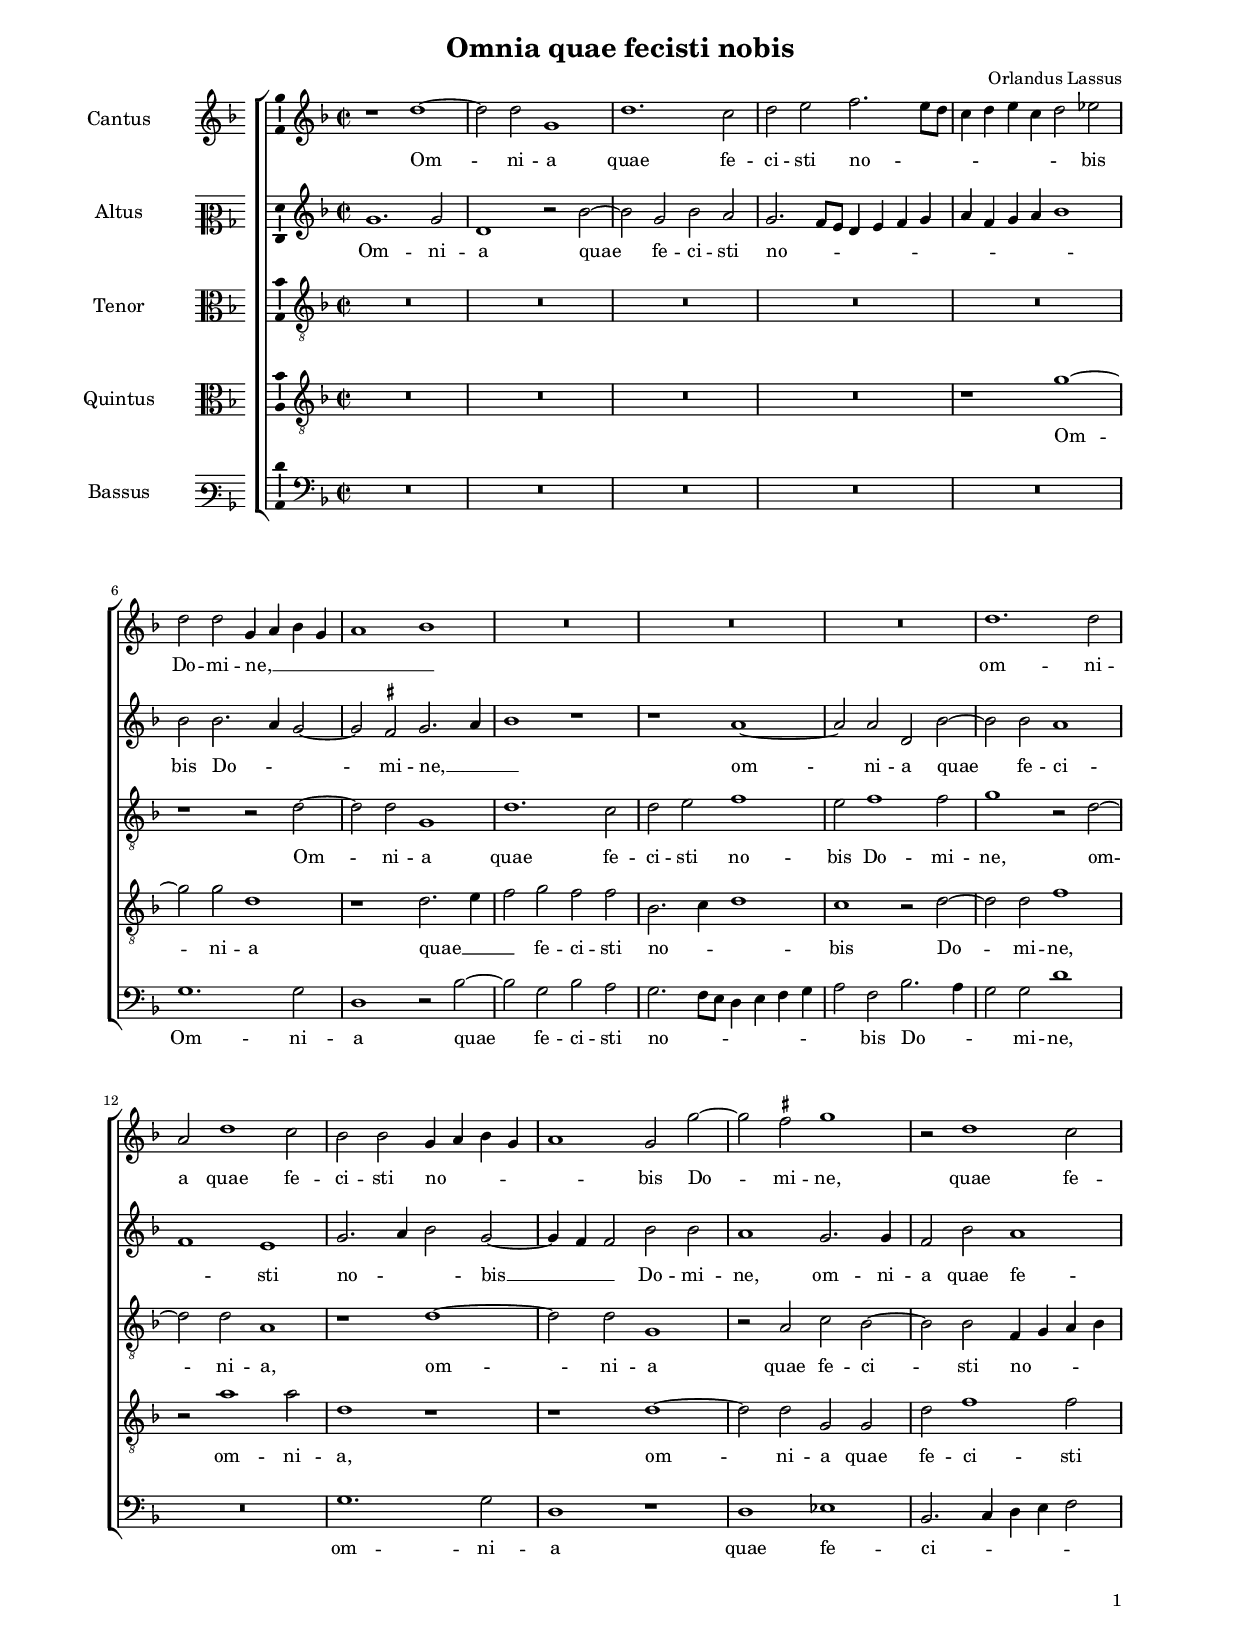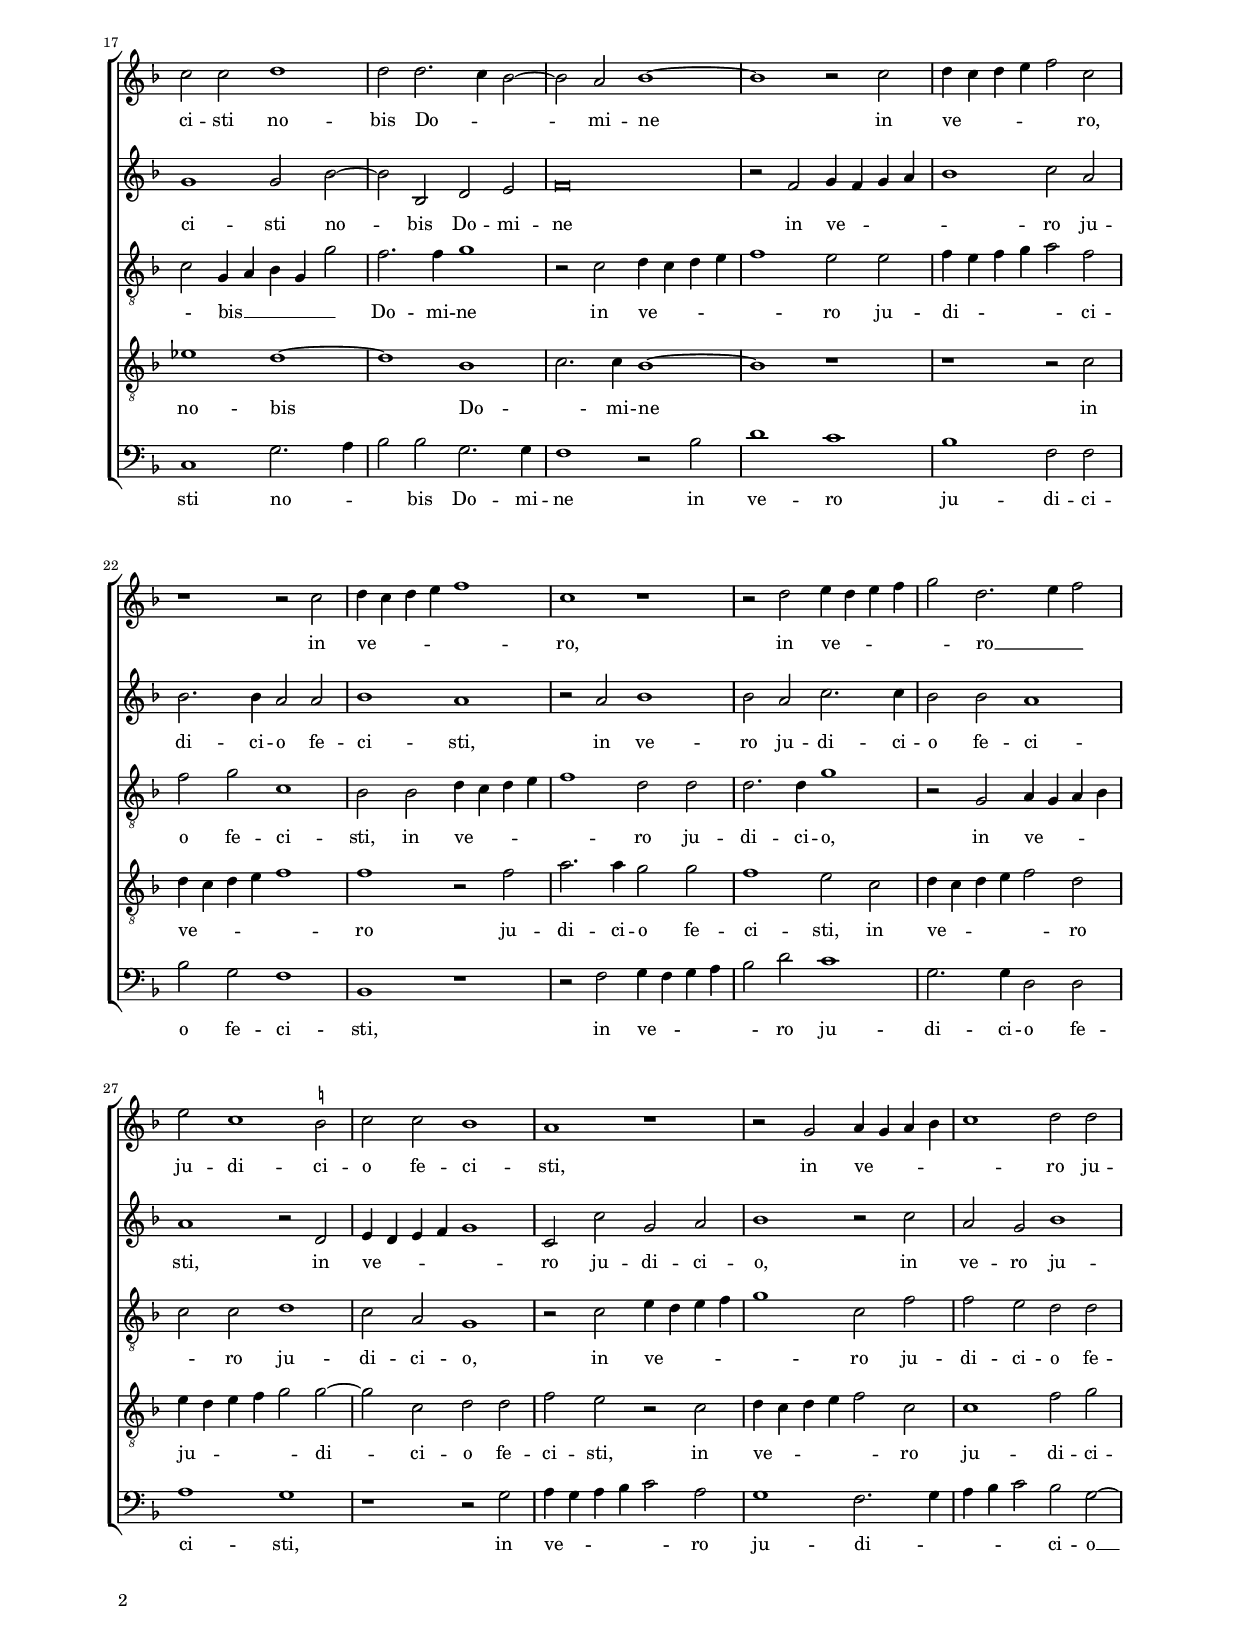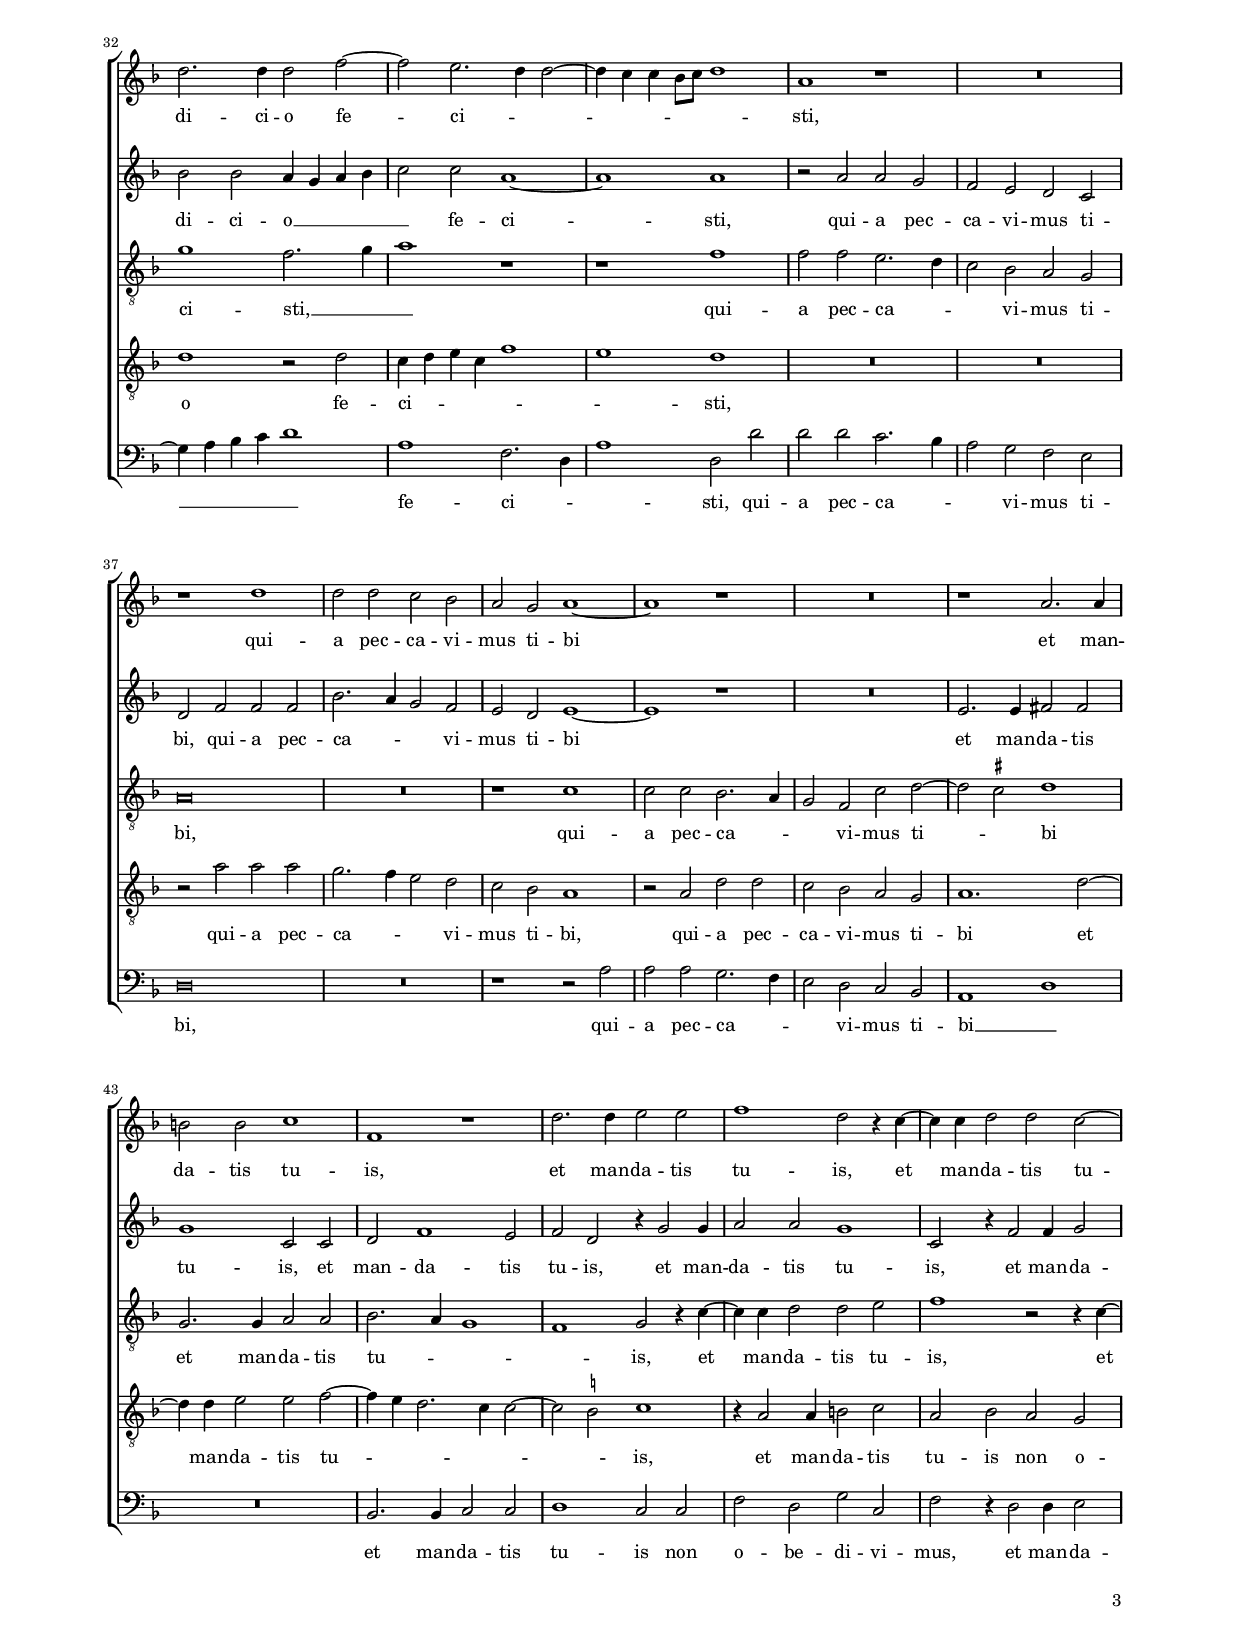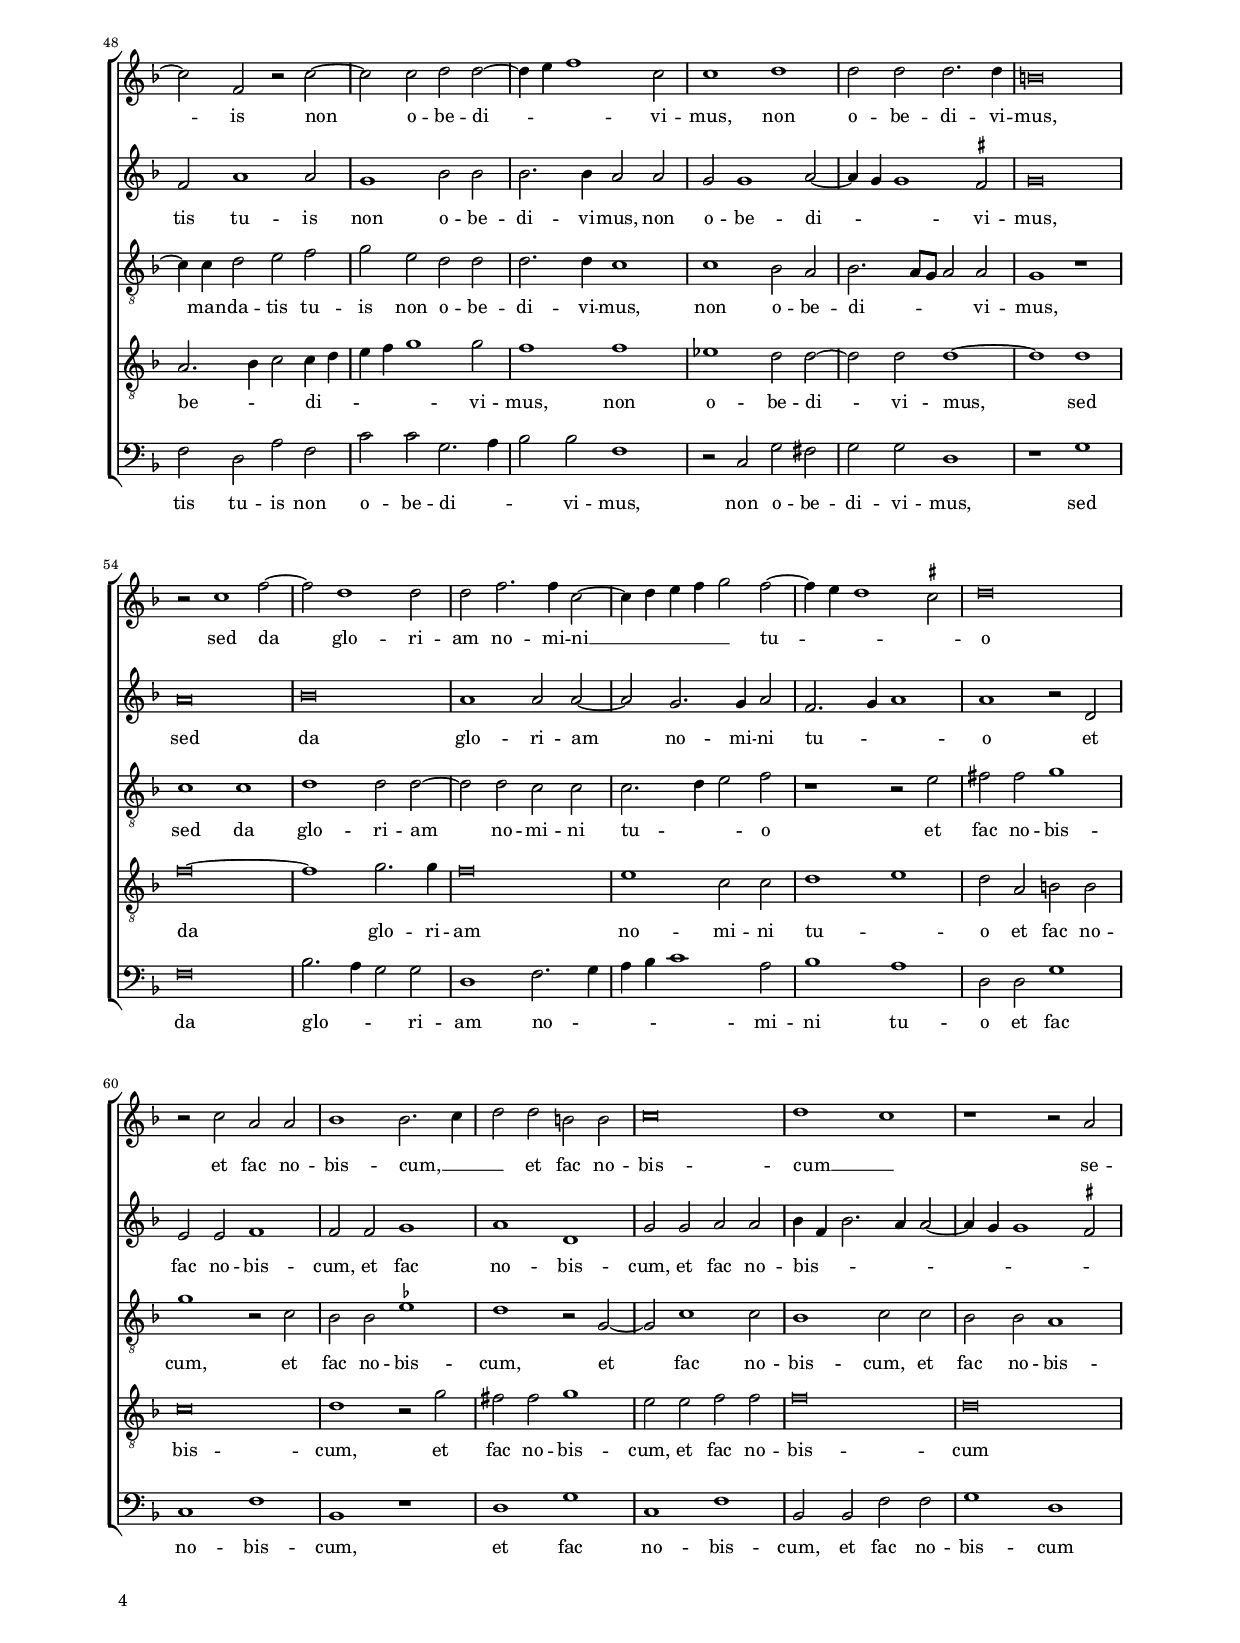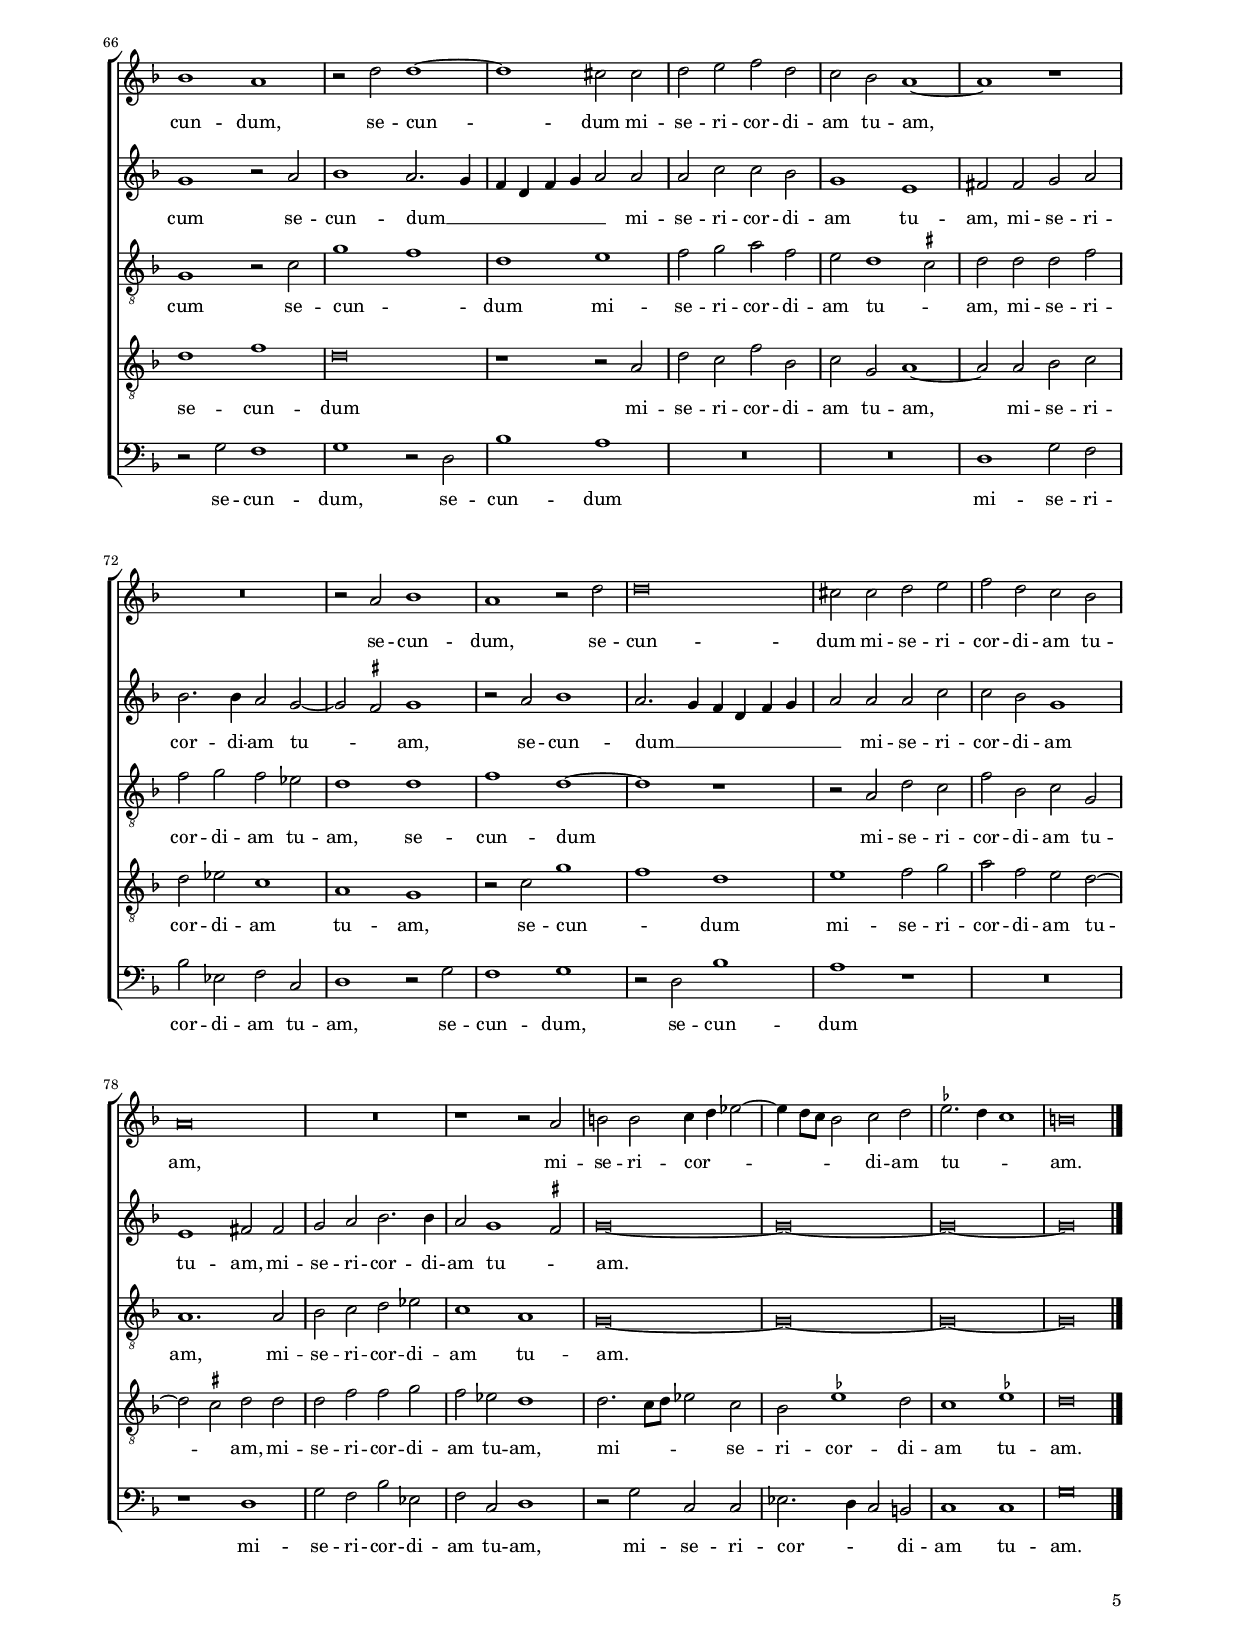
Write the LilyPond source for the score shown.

\header
{
  title="Omnia quae fecisti nobis"
  composer="Orlandus Lassus"
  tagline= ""
}

\version "2.22.1"
\include "deutsch.ly"
#(set-global-staff-size 15)
#(ly:set-option 'point-and-click #f)

	
\paper
	{
	top-margin = 1.8 \cm
	bottom-margin = 1.2 \cm
	left-margin = 2 \cm
	right-margin = 2 \cm
	ragged-bottom = ##f
	ragged-last-bottom = ##t
	print-page-number = ##f
	system-system-spacing = #'((basic-distance . 17) (minimum-distance . 14) (padding . 7) (strechability . 150))
    oddFooterMarkup=\markup   \fill-line { "" \fromproperty #'page:page-number-string }
    evenFooterMarkup=\markup  \fill-line { \fromproperty #'page:page-number-string "" }
    last-bottom-spacing = #'((basic-distance . 12) (minimum-distance . 7) (padding . 4))
    systems-per-page = 3
	}

	m = \melisma
    me = \melismaEnd
    
global = {
	\key f \major
	\time 2/2 \set Score.measureLength = #(ly:make-moment 2/1)
	\skip 1*2*84 \bar "|."
	}

	
    
    ficta = { \once \set suggestAccidentals = ##t }
	
	forget = #(define-music-function (music) (ly:music?) #{
		\accidentalStyle forget
		$music
		\accidentalStyle default
		#})



incipitcantus = \markup { \score {
	{
	\set Staff.instrumentName = \markup { \fontsize #1 "Cantus" }
	\key f \major
	\clef violin
	s4 \bar ""
	}
	\layout  {
	raggedright = ##t
	line-width = 3\cm
	\context { \Staff \remove Time_signature_engraver }
	\override Staff.Clef.Y-extent = #'(0 . 0)
	}} \hspace #1 }
	
      
incipitaltus = \markup { \score {
	{
	\set Staff.instrumentName = \markup { \fontsize #1 "Altus" }
	\key f \major
	\clef mezzosoprano
	s4 \bar ""
	}
	\layout  {
	raggedright = ##t
	line-width = 3\cm
	\context { \Staff \remove Time_signature_engraver }
	\override Staff.Clef.Y-extent = #'(0 . 0)
	}} \hspace #1 }


incipittenor = \markup { \score {
	{
	\set Staff.instrumentName = \markup { \fontsize #1 "Tenor" }
	\key f \major
	\clef alto
	s4 \bar ""
	}
	\layout  {
	raggedright = ##t
	line-width = 3\cm
	\context { \Staff \remove Time_signature_engraver }
	\override Staff.Clef.Y-extent = #'(0 . 0)
	}} \hspace #1 }
      
      
incipitquintus = \markup { \score {
	{
	\set Staff.instrumentName = \markup { \fontsize #1 "Quintus" }
	\key f \major
	\clef alto
	s4 \bar ""
	}
	\layout  {
	raggedright = ##t
	line-width = 3\cm
	\context { \Staff \remove Time_signature_engraver }
	\override Staff.Clef.Y-extent = #'(0 . 0)
	}} \hspace #1 }
      
      
incipitbassus = \markup { \score {
	{
	\set Staff.instrumentName = \markup { \fontsize #1 "Bassus" }
	\key f \major
	\clef varbaritone
	s4 \bar ""
	}
	\layout  {
	raggedright = ##t
	line-width = 3\cm
	\context { \Staff \remove Time_signature_engraver }
	\override Staff.Clef.Y-extent = #'(0 . 0)
	}} \hspace #1 }


cantus = \relative c''
	{
	r1 d~
	d2 d g,1
	d'1. c2
	d2 e f2. \m e8 d
%5
	c4 d e c d2 \me es |
	d2 d g,4 \m a b g
	a1 b \me
	R\breve
	R\breve
%10
	R\breve |
	d1. d2
	a2 d1 c2
	b2 b g4 \m a b g
	a1 \me g2 g'~
%15
	g2 \ficta fis g1 |
	r2 d1 c2
	c2 c d1
	d2 d2. \m c4 b2~
	b2 \me a b1~
%20
	b1 r2 c |
	d4 \m c d e f2 \me c
	r1 r2 c
	d4 \m c d e f1 \me
	c1 r
%25
	r2 d e4 \m d e f |
	g2 \me d2. \m e4 f2 \me
	e2 c1 \ficta h2
	c2 c b1
	a1 r
%30
	r2 g a4 \m g a b |
	c1 \me d2 d
	d2. d4 d2 f~
	f2 e2. \m d4 d2~
	d4 c c b8 c d1 \me
%35
	a1 r |
	R\breve
	r1 d
	d2 d c b
	a2 g a1~
%40
	a1 r |
	R\breve
	r1 a2. a4
	h2 h c1
	f,1 r
%45
	d'2. d4 e2 e |
	f1 d2 r4 c~
	c4 c d2 d c~
	c2 f, r c'~
	c2 c d d~
%50
	d4 \m e f1 \me c2 |
	c1 d
	d2 d d2. d4
	h\breve
	r2 c1 f2~
%55
	f2 d1 d2 |
	d2 f2. f4 c2~
	c4 \m d e f g2 \me f~
	f4 \m e d1 \ficta cis2 \me
	d\breve
%60
	r2 c a a |
	b1 b2. \m c4
	d2 \me d h h
	c\breve
	d1 \m c \me
%65
	r1 r2 a |
	b1 a
	r2 d d1~
	d1 cis2 cis
	d2 e f d
%70
	c2 b a1~ |
	a1 r
	R\breve
	r2 a b1
	a1 r2 d
%75
	d\breve |
	cis2 cis d e
	f2 d c b
	a\breve
	R\breve
%80
	r1 r2 a |
	h2 h c4 \m d es2~
	es4 d8 c b2 \me c d
	\ficta es2. \m d4 c1 \me
	h\breve |
	}


altus = \relative c'
    {
	g'1. g2
	d1 r2 b'~
	b2 g b a
	g2. \m f8 e d4 e f g 
%5
	a4 f g a b1 \me |
	b2 b2. \m a4 g2~
	g2 \me \ficta fis g2. \m a4
	b1 \me r
	r1 a~
%10
	a2 a d, b'~ |
	b2 b a1 \m
	f1 \me e
	g2. \m a4 b2 \me g~
	g4 \m f f2 \me b b
%15
	a1 g2. g4 |
	f2 b a1
	g1 g2 b~
	b2 b, d e
	f\breve
%20
	r2 f g4 \m f g a |
	b1 \me c2 a 
	b2. b4 a2 a
	b1 a
	r2 a b1
%25
	b2 a c2. c4 |
	b2 b a1
	a1 r2 d,
	e4 \m d e f g1 \me
	c,2 c' g a
%30
	b1 r2 c |
	a2 g b1
	b2 b a4 \m g a b
	c2 \me c a1~
	a1 a
%35
	r2 a a g |
	f2 e d c
	d2 f f f
	b2. \m a4 g2 \me f
	e2 d e1~
%40
	e1 r |
	R\breve
	e2. e4 fis2 fis
	g1 c,2 c
	d2 f1 e2
%45
	f2 d r4 g2 g4 |
	a2 a g1
	c,2 r4 f2 f4 g2
	f2 a1 a2
	g1 b2 b
%50
	b2. b4 a2 a |
	g2 g1 a2~
	a4 \m g g1 \me \ficta fis2
	g\breve
	a\breve
%55
	b\breve |
	a1 a2 a~
	a2 g2. g4 a2
	f2. \m g4 a1 \me
	a1 r2 d,
%60
	e2 e f1 |
	f2 f g1
	a1 d,
	g2 g a a
	b4 \m f b2. a4 a2~
%65
	a4 g g1 \ficta fis2 \me |
	g1 r2 a
	b1 a2. \m g4
	f4 d f g a2 \me a
	a2 c c b
%70
	g1 e |
	fis2 fis g a
	b2. b4 a2 g~
	g2 \m \ficta fis \me g1
	r2 a b1
%75
	a2. \m g4 f d f g |
	a2 \me a a c
	c2 b g1
	e1 fis2 fis
	g2 a b2. b4
%80
	a2 g1 \m \ficta fis2 \me |
	g\breve~
	g\breve~
	g\breve~
	g\breve |
	}


tenor = \relative c'
	{
	R\breve
	R\breve
	R\breve
	R\breve
%5
	R\breve |
	r1 r2 d~
	d2 d g,1
	d'1. c2
	d2 e f1
%10
	e2 f1 f2 |
	g1 r2 d~
	d2 d a1
	r1 d~
	d2 d g,1
%15
	r2 a c b~ |
	b2 b f4 \m g a b
	c2 \me g4 \m a b g g'2 \me
	f2. f4 g1
	r2 c, d4 \m c d e
%20
	f1 \me e2 e |
	f4 \m e f g a2 \me f
	f2 g c,1
	b2 b d4 \m c d e
	f1 \me d2 d
%25
	d2. d4 g1 |
	r2 g, a4 \m g a b
	c2 \me c d1
	c2 a g1
	r2 c e4 \m d e f
%30
	g1 \me c,2 f |
	f2 e d d
	g1 f2. \m g4
	a1 \me r
	r1 f
%35
	f2 f e2. \m d4 |
	c2 \me b a g
	a\breve
	R\breve
	r1 c
%40
	c2 c b2. \m a4 |
	g2 \me f c' d~
	d2 \m \ficta cis \me d1
	g,2. g4 a2 a
	b2. \m a4 g1
%45
	f1 \me g2 r4 c~ |
	c4 c d2 d e
	f1 r2 r4 c~
	c4 c d2 e f
	g2 e d d
%50
	d2. d4 c1 |
	c1 b2 a
	b2. \m a8 g a2 \me a
	g1 r
	c1 c
%55
	d1 d2 d~ |
	d2 d c c
	c2. \m d4 e2 \me f
	r1 r2 e
	fis2 fis g1
%60
	g1 r2 c, |
	b2 b \ficta es1
	d1 r2 g,~
	g2 c1 c2
	b1 c2 c
%65
	b2 b a1 |
	g1 r2 c
	g'1 \m f \me
	d1 e
	f2 g a f
%70
	e2 d1 \m \ficta cis2 \me |
	d2 d d f
	f2 g f es
	d1 d
	f1 d~
%75
	d1 r |
	r2 a d c
	f2 b, c g
	a1. a2
	b2 c d es
%80
	c1 a |
	g\breve~
	g\breve~
	g\breve~
	g\breve |
	}

	
quintus = \relative c'
	{
	R\breve
	R\breve
	R\breve
	R\breve
%5
	r1 g'~ |
	g2 g d1
	r1 d2. \m e4
	f2 \me g f f
	b,2. \m c4 d1 \me
%10
	c1 r2 d~ |
	d2 d f1
	r2 a1 a2
	d,1 r
	r1 d~
%15
	d2 d g, g |
	d'2 f1 f2
	es1 d~
	d1 b \m
	c2. \me c4 b1~
%20
	b1 r |
	r1 r2 c
	d4 \m c d e f1 \me
	f1 r2 f
	a2. a4 g2 g
%25
	f1 e2 c |
	d4 \m c d e f2 \me d
	e4 \m d e f g2 \me g~
	g2 c, d d
	f2 e r c
%30
	d4 \m c d e f2 \me c |
	c1 f2 g
	d1 r2 d
	c4 \m d e c f1
	e1 \me d
%35
	R\breve |
	R\breve
	r2 a' a a
	g2. \m f4 e2 \me d
	c2 b a1
%40
	r2 a d d |
	c2 b a g
	a1. d2~
	d4 d e2 e f2~
	f4 \m e d2. c4 c2~
%45
	c2 \ficta h \me c1 |
	r4 a2 a4 h2 c
	a2 b a g
	a2. \m b4 c2 \me c4 \m d
	e4 f g1 \me g2
%50
	f1 f |
	es1 d2 d~
	d2 d d1~
	d1 d
	f\breve~
%55
	f1 g2. g4 |
	f\breve
	e1 c2 c
	d1 \m e \me
	d2 a h h
%60
	c\breve |
	d1 r2 g
	fis2 fis g1
	e2 e f f
	f\breve
%65
	d\breve |
	d1 f
	d\breve
	r1 r2 a
	d2 c f b,
%70
	c2 g a1~ |
	a2 a b c
	d2 es c1
	a1 g
	r2 c g'1 \m
%75
	f1 \me d |
	e1 f2 g
	a2 f e d~
	d2 \m \ficta cis \me d d
	d2 f f g
%80
	f2 es d1 |
	d2. \m c8 d es2 \me c
	b2 \ficta es1 d2
	c1 \ficta es
	d\breve |
	}


bassus = \relative c
	{
	R\breve
	R\breve
	R\breve
	R\breve
%5
	R\breve |
	g'1. g2
	d1 r2 b'~
	b2 g b a
	g2. \m f8 e d4 e f g
%10
	a2 \me f b2. \m a4 |
	g2 \me g d'1
	R\breve
	g,1. g2
	d1 r
%15
	d1 es |
	b2. \m c4 d e f2 \me
	c1 g'2. \m a4
	b2 \me b g2. g4
	f1 r2 b
%20
	d1 c |
	b1 f2 f
	b2 g f1
	b,1 r
	r2 f' g4 \m f g a
%25
	b2 \me d c1 |
	g2. g4 d2 d
	a'1 g
	r1 r2 g
	a4 \m g a b c2 \me a
%30
	g1 f2. \m g4 |
	a4 b c2 \me b g~
	g4 \m a b c d1 \me
	a1 f2. \m d4
	a'1 \me d,2 d'
%35
	d2 d c2. \m b4 |
	a2 \me g f e
	d\breve
	R\breve
	r1 r2 a'
%40
	a2 a g2. \m f4 |
	e2 \me d c b
	a1 \m d \me
	R\breve
	b2. b4 c2 c
%45
	d1 c2 c |
	f2 d g c,
	f2 r4 d2 d4 e2
	f2 d a' f
	c'2 c g2. \m a4
%50
	b2 \me b f1 |
	r2 c g' fis
	g2 g d1
	r1 g
	f\breve
%55
	b2. \m a4 g2 \me g |
	d1 f2. \m g4
	a4 b c1 \me a2
	b1 a
	d,2 d g1
%60
	c,1 f |
	b,1 r
	d1 g
	c,1 f
	b,2 b f' f
%65
	g1 d |
	r2 g f1
	g1 r2 d
	b'1 a
	R\breve
%70
	R\breve |
	d,1 g2 f
	b2 es, f c
	d1 r2 g
	f1 g
%75
	r2 d b'1 |
	a1 r
	R\breve
	r1 d,
	g2 f b es,
%80
	f2 c d1 |
	r2 g c, c
	es2. \m d4 c2 \me h
	c1 c
	g'\breve |
	}
	
lyricscantus = \lyricmode {
	Om -- ni -- a quae fe -- ci -- sti no -- bis Do -- mi -- ne, __
	om -- ni -- a quae fe -- ci -- sti no -- bis Do -- mi -- ne,
	quae fe -- ci -- sti no -- bis Do -- mi -- ne
	in ve -- ro,
	in ve -- ro,
	in ve -- ro __ ju -- di -- ci -- o fe -- ci -- sti,
	in ve -- ro ju -- di -- ci -- o fe -- ci -- sti,
	qui -- a pec -- ca -- vi -- mus ti -- bi
	et man -- da -- tis tu -- is,
	et man -- da -- tis tu -- is,
	et man -- da -- tis tu -- is
	non o -- be -- di -- vi -- mus,
	non o -- be -- di -- vi -- mus,
	sed da glo -- ri -- am no -- mi -- ni __ tu -- o
	et fac no -- bis -- cum, __
	et fac no -- bis -- cum __
	se -- cun -- dum,
	se -- cun -- dum mi -- se -- ri -- cor -- di -- am tu -- am,
	se -- cun -- dum,
	se -- cun -- dum mi -- se -- ri -- cor -- di -- am tu -- am,
	mi -- se -- ri -- cor -- di -- am tu -- am.
	}
	
	
lyricsaltus = \lyricmode {
	Om -- ni -- a quae fe -- ci -- sti no -- bis Do -- mi -- ne, __
	om -- ni -- a quae fe -- ci -- sti no -- bis __ Do -- mi -- ne,
	om -- ni -- a quae fe -- ci -- sti no -- bis Do -- mi -- ne
	in ve -- ro ju -- di -- ci -- o fe -- ci -- sti,
	in ve -- ro ju -- di -- ci -- o fe -- ci -- sti,
	in ve -- ro ju -- di -- ci -- o,
	in ve -- ro ju -- di -- ci -- o __ fe -- ci -- sti,
	qui -- a pec -- ca -- vi -- mus ti -- bi,
	qui -- a pec -- ca -- vi -- mus ti -- bi
	et man -- da -- tis tu -- is,
	et man -- da -- tis tu -- is,
	et man -- da -- tis tu -- is,
	et man -- da -- tis tu -- is
	non o -- be -- di -- vi -- mus,
	non o -- be -- di -- vi -- mus,
	sed da glo -- ri -- am no -- mi -- ni tu -- o
	et fac no -- bis -- cum,
	et fac no -- bis -- cum,
	et fac no -- bis -- cum
	se -- cun -- dum __ mi -- se -- ri -- cor -- di -- am tu -- am,
	mi -- se -- ri -- cor -- di -- am tu -- am,
	se -- cun -- dum __ mi -- se -- ri -- cor -- di -- am tu -- am,
	mi -- se -- ri -- cor -- di -- am tu -- am.
	}
	

lyricstenor = \lyricmode {
	Om -- ni -- a quae fe -- ci -- sti no -- bis Do -- mi -- ne,
	om -- ni -- a,
	om -- ni -- a quae fe -- ci -- sti no -- bis __ Do -- mi -- ne
	in ve -- ro ju -- di -- ci -- o fe -- ci -- sti,
	in ve -- ro ju -- di -- ci -- o,
	in ve -- ro ju -- di -- ci -- o,
	in ve -- ro ju -- di -- ci -- o fe -- ci -- sti, __
	qui -- a pec -- ca -- vi -- mus ti -- bi,
	qui -- a pec -- ca -- vi -- mus ti -- bi
	et man -- da -- tis tu -- is,
	et man -- da -- tis tu -- is,
	et man -- da -- tis tu -- is
	non o -- be -- di -- vi -- mus,
	non o -- be -- di -- vi -- mus,
	sed da glo -- ri -- am no -- mi -- ni tu -- o
	et fac no -- bis -- cum,
	et fac no -- bis -- cum,
	et fac no -- bis -- cum,
	et fac no -- bis -- cum
	se -- cun -- dum mi -- se -- ri -- cor -- di -- am tu -- am,
	mi -- se -- ri -- cor -- di -- am tu -- am,
	se -- cun -- dum mi -- se -- ri -- cor -- di -- am tu -- am,
	mi -- se -- ri -- cor -- di -- am tu -- am.
	}

	
lyricsquintus = \lyricmode {
	Om -- ni -- a quae __ fe -- ci -- sti no -- bis Do -- mi -- ne,
	om -- ni -- a,
	om -- ni -- a quae fe -- ci -- sti no -- bis Do -- mi -- ne
	in ve -- ro ju -- di -- ci -- o fe -- ci -- sti,
	in ve -- ro ju -- di -- ci -- o fe -- ci -- sti,
	in ve -- ro ju -- di -- ci -- o fe -- ci -- sti,
	qui -- a pec -- ca -- vi -- mus ti -- bi,
	qui -- a pec -- ca -- vi -- mus ti -- bi
	et man -- da -- tis tu -- is,
	et man -- da -- tis tu -- is
	non o -- be -- di -- vi -- mus,
	non o -- be -- di -- vi -- mus,
	sed da glo -- ri -- am no -- mi -- ni tu -- o
	et fac no -- bis -- cum,
	et fac no -- bis -- cum,
	et fac no -- bis -- cum
	se -- cun -- dum mi -- se -- ri -- cor -- di -- am tu -- am,
	mi -- se -- ri -- cor -- di -- am tu -- am,
	se -- cun -- dum mi -- se -- ri -- cor -- di -- am tu -- am,
	mi -- se -- ri -- cor -- di -- am tu -- am,
	mi -- se -- ri -- cor -- di -- am tu -- am.
	}
	
	
lyricsbassus = \lyricmode {
	Om -- ni -- a quae fe -- ci -- sti no -- bis Do -- mi -- ne,
	om -- ni -- a quae fe -- ci -- sti no -- bis Do -- mi -- ne
	in ve -- ro ju -- di -- ci -- o fe -- ci -- sti,
	in ve -- ro ju -- di -- ci -- o fe -- ci -- sti,
	in ve -- ro ju -- di -- ci -- o __ fe -- ci -- sti,
	qui -- a pec -- ca -- vi -- mus ti -- bi,
	qui -- a pec -- ca -- vi -- mus ti -- bi __
	et man -- da -- tis tu -- is non o -- be -- di -- vi -- mus,
	et man -- da -- tis tu -- is non o -- be -- di -- vi -- mus,
	non o -- be -- di -- vi -- mus,
	sed da glo -- ri -- am no -- mi -- ni tu -- o
	et fac no -- bis -- cum,
	et fac no -- bis -- cum,
	et fac no -- bis -- cum
	se -- cun -- dum,
	se -- cun -- dum mi -- se -- ri -- cor -- di -- am tu -- am,
	se -- cun -- dum,
	se -- cun -- dum mi -- se -- ri -- cor -- di -- am tu -- am,
	mi -- se -- ri -- cor -- di -- am tu -- am.
	}
	

\score
{  
	\new ChoirStaff \with { \override StaffGrouper.staff-staff-spacing.basic-distance = #12 }
	<<
	
	\new Staff << \global
	\new Voice="v1" {
		\set Staff.instrumentName=\incipitcantus
		\set Staff.midiInstrument = "reed organ"
		\clef violin
		\cantus }
	\new Lyrics \lyricsto "v1" {\lyricscantus }
	>>

	
	\new Staff << \global
	\new Voice="v2" {
		\set Staff.instrumentName=\incipitaltus
		\set Staff.midiInstrument = "reed organ"
		\clef violin 
		\altus}
	\new Lyrics \lyricsto "v2" {\lyricsaltus }
	>>

	
	\new Staff << \global
	\new Voice="v3" {
		\set Staff.instrumentName=\incipittenor
		\set Staff.midiInstrument = "reed organ"
		\clef "G_8"
		\tenor }
	\new Lyrics \lyricsto "v3" {\lyricstenor }
	>>
	
	
	\new Staff << \global
	\new Voice="v5" {
		\set Staff.instrumentName=\incipitquintus
		\set Staff.midiInstrument = "reed organ"
		\clef "G_8"
		\quintus}
	\new Lyrics \lyricsto "v5" {\lyricsquintus }
	>>
	
	
	\new Staff << \global
	\new Voice="v4" {
		\set Staff.instrumentName=\incipitbassus
		\set Staff.midiInstrument = "reed organ"
		\clef bass 
		\bassus }
	\new Lyrics \lyricsto "v4" {\lyricsbassus}
	>>
	
	>>
		
	\layout
	{
	indent = 2.5 \cm
    \context { \Lyrics \override VerticalAxisGroup.nonstaff-relatedstaff-spacing.padding = #1.4 }
    \context { \Staff \consists "Ambitus_engraver" }
	\context { \Staff \override TimeSignature.break-visibility = #end-of-line-invisible }
%	\context { \Staff \override InstrumentName.X-offset = #'-25 }
%	\context { \Voice \override Slur.transparent = ##t }
%	\context { \Voice \override AccidentalSuggestion.avoid-slur = #'ignore }
%	\context { \Voice \override AccidentalSuggestion.outside-staff-priority = ##f }
	\context { \Score \override BarNumber.padding = #2 }
	\context { \Voice \override NoteHead.style = #'baroque }
	}
	
\midi
	{
    	\tempo 2 = 90
	}
	
}


% EOF
